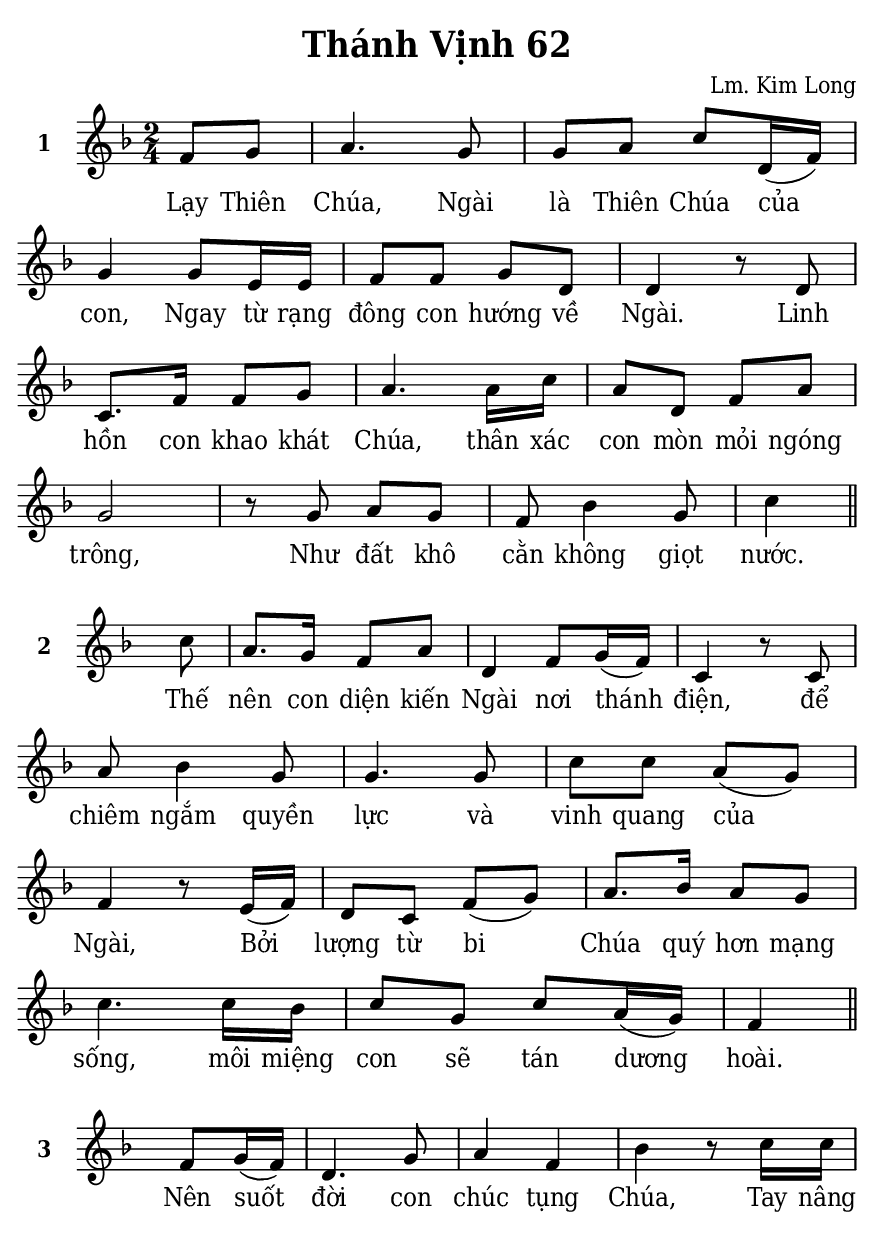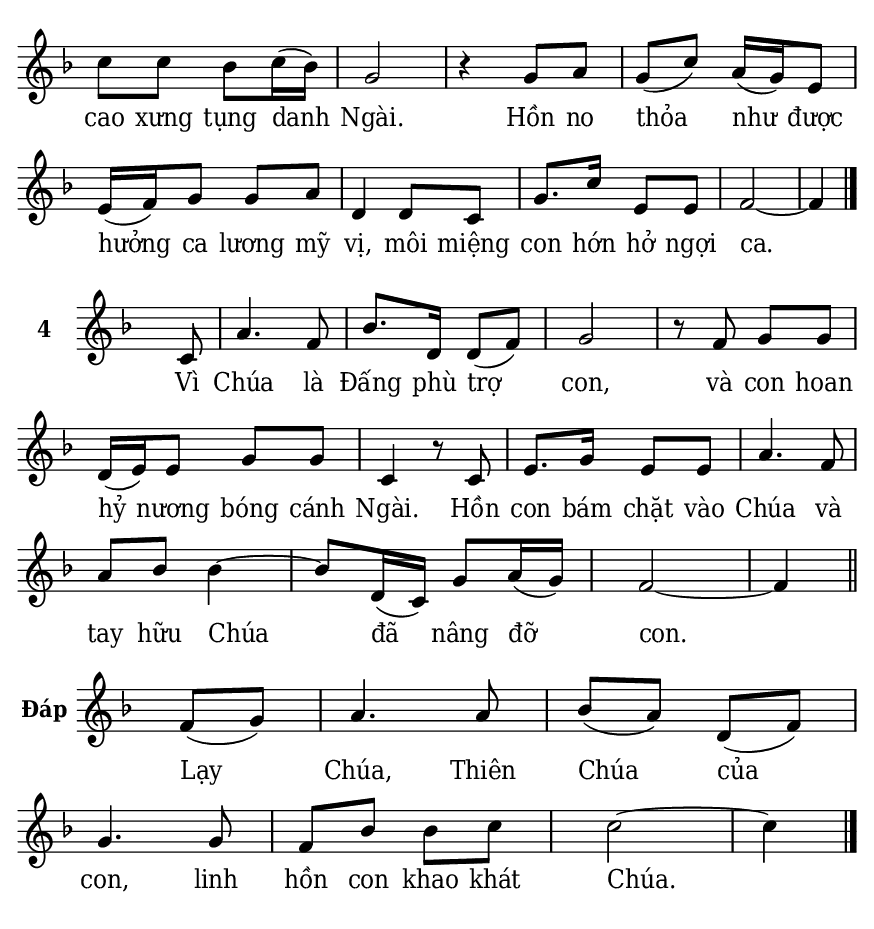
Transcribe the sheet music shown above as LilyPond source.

% Cài đặt chung
\version "2.22.1"
\include "english.ly"

\header {
  title = "Thánh Vịnh 62"
  composer = "Lm. Kim Long"
  %arranger = " "
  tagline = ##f
}

% Nhạc
nhacMauMot = \relative c' {
  \key f \major
  \time 2/4
  \partial 4 f8 g |
  a4. g8 |
  g a c d,16 (f) |
  g4 g8 e16 e |
  f8 f g d |
  d4 r8 d |
  c8. f16 f8 g |
  a4. a16 c |
  a8 d, f a |
  g2 |
  r8 g a g |
  f bf4 g8 |
  c4 \bar "||"
}

nhacMauHai = \relative c'' {
  \key f \major
  \time 2/4
  \partial 8 c8 |
  a8. g16 f8 a |
  d,4 f8 g16 (f) |
  c4 r8 c |
  a' bf4 g8 |
  g4. g8 |
  c c a (g) |
  f4 r8 e16 (f) |
  d8 c f (g) |
  a8. bf16 a8 g |
  c4. c16 bf |
  c8 g c a16 (g) |
  f4 \bar "||"
}

nhacMauBa = \relative c' {
  \key f \major
  \time 2/4
  \partial 4 f8 g16 (f) |
  d4. g8 |
  a4 f |
  bf r8 c16 c |
  c8 c bf c16 (bf) |
  g2 |
  r4 g8 a |
  g (c) a16 (g) e8 |
  e16 (f) g8 g a |
  d,4 d8 c |
  g'8. c16 e,8 e |
  f2 ~ |
  f4 \bar "|."
}

nhacMauBon = \relative c' {
  \key f \major
  \time 2/4
  \partial 8 c8 |
  a'4. f8 |
  bf8. d,16 d8 (f) |
  g2 |
  r8 f g g |
  d16 (e) e8 g g |
  c,4 r8 c |
  e8. g16 e8 e |
  a4. f8 |
  a bf bf4 ~ |
  bf8 d,16 (c) g'8 a16 (g) |
  f2 ~ |
  f4 \bar "||"
}

nhacMauNam = \relative c' {
  \key f \major
  \time 2/4
  \partial 4 f8 (g) |
  a4. a8 |
  bf (a) d, (f) |
  g4. g8 |
  f bf bf c |
  c2 ~ |
  c4 \bar "|."
}

% Lời
loiMauMot = \lyricmode {
  Lạy Thiên Chúa, Ngài là Thiên Chúa của con,
  Ngay từ rạng đông con hướng về Ngài.
  Linh hồn con khao khát Chúa,
  thân xác con mòn mỏi ngóng trông,
  Như đất khô cằn không giọt nước.
}

loiMauHai = \lyricmode {
  Thế nên con diện kiến Ngài nơi thánh điện,
  để chiêm ngắm quyền lực và vinh quang của Ngài,
  Bởi lượng từ bi Chúa quý hơn mạng sống,
  môi miệng con sẽ tán dương hoài.
}

loiMauBa = \lyricmode {
  Nên suốt đời con chúc tụng Chúa,
  Tay nâng cao xưng tụng danh Ngài.
  Hồn no thỏa như được hưởng ca lương mỹ vị,
  môi miệng con hớn hở ngợi ca.
}

loiMauBon = \lyricmode {
  Vì Chúa là Đấng phù trợ con,
  và con hoan hỷ nương bóng cánh Ngài.
  Hồn con bám chặt vào Chúa
  và tay hữu Chúa đã nâng đỡ con.
}

loiMauNam = \lyricmode {
  Lạy Chúa, Thiên Chúa của con, linh hồn con khao khát Chúa.
}

% Dàn trang
\paper {
  #(set-paper-size "a5")
  top-margin = 3\mm
  bottom-margin = 3\mm
  left-margin = 3\mm
  right-margin = 3\mm
  indent = #0
  #(define fonts
	 (make-pango-font-tree "Deja Vu Serif Condensed"
	 		       "Deja Vu Serif Condensed"
			       "Deja Vu Serif Condensed"
			       (/ 20 20)))
  print-page-number = ##f
}

\score {
  <<
    \new Staff \with {
      instrumentName = \markup { \bold "1" }}<<
        \clef treble
        \new Voice = beSop {
          \nhacMauMot
        }
      \new Lyrics \lyricsto beSop \loiMauMot
    >>
  >>
  \layout {
    indent = 10
    \override Lyrics.LyricSpace.minimum-distance = #1
    \override Score.BarNumber.break-visibility = ##(#f #f #f)
    \override Score.SpacingSpanner.uniform-stretching = ##t
    ragged-last = ##f
  }
}

\score {
  <<
    \new Staff \with {
      instrumentName = \markup { \bold "2" }}<<
        \clef treble
        \new Voice = beSop {
          \nhacMauHai
        }
      \new Lyrics \lyricsto beSop \loiMauHai
    >>
  >>
  \layout {
    indent = 10
    \override Staff.TimeSignature.transparent = ##t
    \override Lyrics.LyricSpace.minimum-distance = #1
    \override Score.BarNumber.break-visibility = ##(#f #f #f)
    \override Score.SpacingSpanner.uniform-stretching = ##t
    ragged-last = ##f
  }
}

\score {
  <<
    \new Staff \with {
      instrumentName = \markup { \bold "3" }}<<
        \clef treble
        \new Voice = beSop {
          \nhacMauBa
        }
      \new Lyrics \lyricsto beSop \loiMauBa
    >>
  >>
  \layout {
    indent = 10
    \override Staff.TimeSignature.transparent = ##t
    \override Lyrics.LyricSpace.minimum-distance = #1
    \override Score.BarNumber.break-visibility = ##(#f #f #f)
    \override Score.SpacingSpanner.uniform-stretching = ##t
    ragged-last = ##f
  }
}

\score {
  <<
    \new Staff \with {
      instrumentName = \markup { \bold "4" }}<<
        \clef treble
        \new Voice = beSop {
          \nhacMauBon
        }
      \new Lyrics \lyricsto beSop \loiMauBon
    >>
  >>
  \layout {
    indent = 10
    \override Staff.TimeSignature.transparent = ##t
    \override Lyrics.LyricSpace.minimum-distance = #1
    \override Score.BarNumber.break-visibility = ##(#f #f #f)
    \override Score.SpacingSpanner.uniform-stretching = ##t
    ragged-last = ##f
  }
}

\score {
  <<
    \new Staff \with {
      instrumentName = \markup { \bold "Đáp" }}<<
        \clef treble
        \new Voice = beSop {
          \nhacMauNam
        }
      \new Lyrics \lyricsto beSop \loiMauNam
    >>
  >>
  \layout {
    indent = 10
    \override Staff.TimeSignature.transparent = ##t
    \override Lyrics.LyricSpace.minimum-distance = #1
    \override Score.BarNumber.break-visibility = ##(#f #f #f)
    \override Score.SpacingSpanner.uniform-stretching = ##t
    ragged-last = ##f
  }
}
